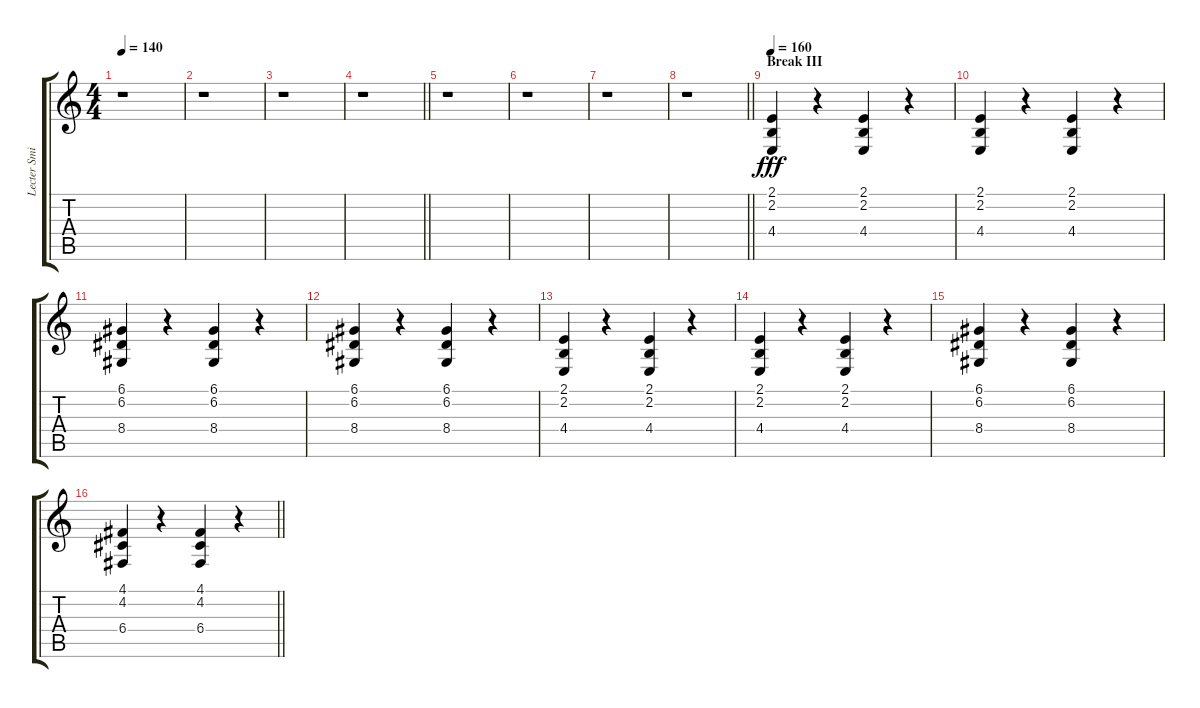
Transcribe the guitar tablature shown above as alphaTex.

\track ("Lecter Smith" "Lecter Smi") {instrument stringensemble2}
\staff {score tabs}
\tuning (D4 A3 F3 C3 G2 D2) {hide}
\ts (4 4)
\tempo 140
\clef g2
\ks c
r.1{dy fff} |
r.1 |
r.1 |
\barLineRight lightlight
r.1 |
r.1 |
r.1 |
r.1 |
\barLineRight lightlight
r.1 |
\section ("" "Break III")
\tempo 160
(2.1 2.2 4.4).4 r.4 (2.1 2.2 4.4).4 r.4 |
(2.1 2.2 4.4).4 r.4 (2.1 2.2 4.4).4 r.4 |
(6.1 6.2 8.4).4 r.4 (6.1 6.2 8.4).4 r.4 |
(6.1 6.2 8.4).4 r.4 (6.1 6.2 8.4).4 r.4 |
(2.1 2.2 4.4).4 r.4 (2.1 2.2 4.4).4 r.4 |
(2.1 2.2 4.4).4 r.4 (2.1 2.2 4.4).4 r.4 |
(6.1 6.2 8.4).4 r.4 (6.1 6.2 8.4).4 r.4 |
\barLineRight lightlight
(4.1 4.2 6.4).4 r.4 (4.1 4.2 6.4).4 r.4
